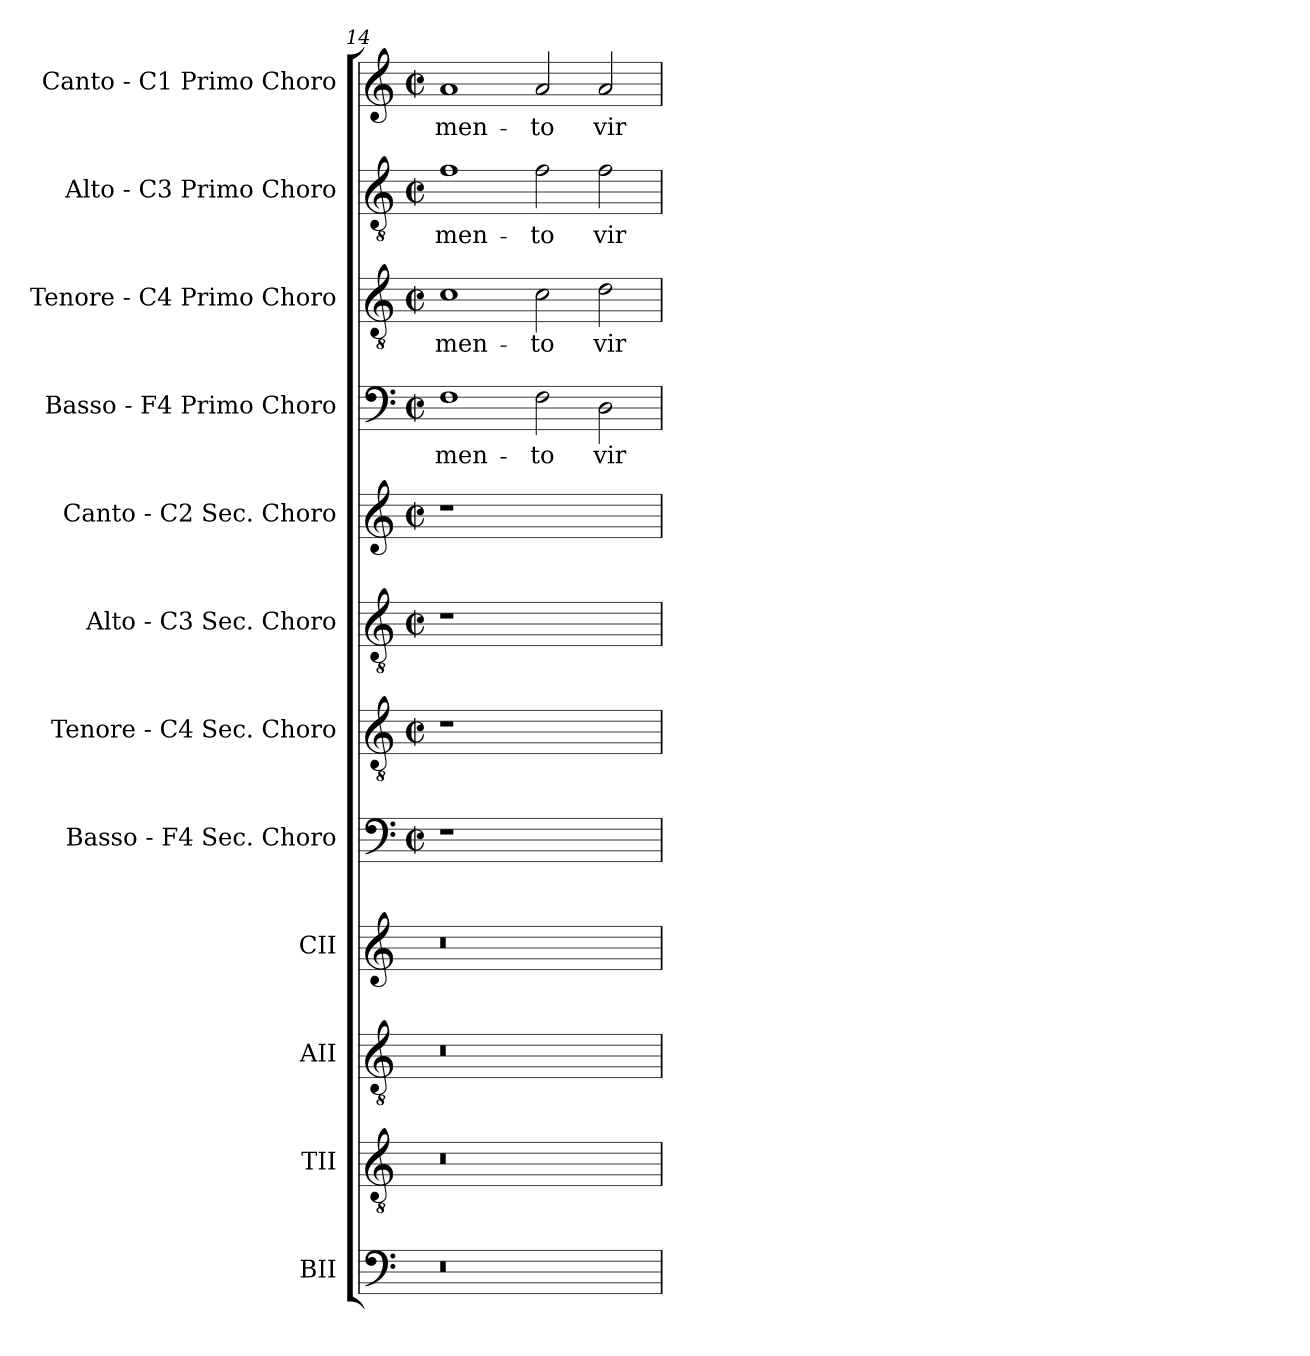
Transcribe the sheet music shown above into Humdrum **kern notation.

**kern	**kern	**kern	**kern	**kern	**kern	**kern	**kern	**kern	**text	**kern	**text	**kern	**text	**kern	**text
*part12	*part11	*part10	*part9	*part8	*part7	*part6	*part5	*part4	*part4	*part3	*part3	*part2	*part2	*part1	*part1
*staff12	*staff11	*staff10	*staff9	*staff8	*staff7	*staff6	*staff5	*staff4	*staff4	*staff3	*staff3	*staff2	*staff2	*staff1	*staff1
*I"BII	*I"TII	*I"AII	*I"CII	*I"Basso - F4  Sec. Choro	*I"Tenore - C4  Sec. Choro	*I"Alto - C3  Sec. Choro	*I"Canto - C2  Sec. Choro	*I"Basso - F4  Primo Choro	*	*I"Tenore - C4  Primo Choro	*	*I"Alto - C3  Primo Choro	*	*I"Canto - C1  Primo Choro	*
*I'BII	*I'TII	*I'AII	*I'CII	*I'Ch	*I'Ch	*I'Ch	*I'Ch	*I'BI	*	*I'TI	*	*I'AI	*	*I'CI	*
*clefF4	*clefGv2	*clefGv2	*clefG2	*clefF4	*clefGv2	*clefGv2	*clefG2	*clefF4	*	*clefGv2	*	*clefGv2	*	*clefG2	*
*	*	*	*	*M2/2	*M2/2	*M2/2	*M2/2	*M2/2	*	*M2/2	*	*M2/2	*	*M2/2	*
*	*	*	*	*met(c|)	*met(c|)	*met(c|)	*met(c|)	*met(c|)	*	*met(c|)	*	*met(c|)	*	*met(c|)	*
=14	=14	=14	=14	=14	=14	=14	=14	=14	=14	=14	=14	=14	=14	=14	=14
!	!	!	!	!	!	!	!	!	!LO:LY:b:cj	!	!LO:LY:b:cj	!	!LO:LY:b:cj	!	!LO:LY:b:cj
0r	0r	0r	0r	1r	1r	1r	1r	1F	-men-	1c	-men-	1f	-men-	1a	-men-
!	!	!	!	!	!	!	!	!	!LO:LY:b:cj	!	!LO:LY:b:cj	!	!LO:LY:b:cj	!	!LO:LY:b:cj
.	.	.	.	1ryy	1ryy	1ryy	1ryy	2F\	-to	2c\	-to	2f\	-to	2a/	-to
!	!	!	!	!	!	!	!	!	!LO:LY:b:cj	!	!LO:LY:b:cj	!	!LO:LY:b:cj	!	!LO:LY:b:cj
.	.	.	.	.	.	.	.	2D\	vir-	2d\	vir-	2f\	vir-	2a/	vir-
=	=	=	=	=	=	=	=	=	=	=	=	=	=	=	=
*-	*-	*-	*-	*-	*-	*-	*-	*-	*-	*-	*-	*-	*-	*-	*-
